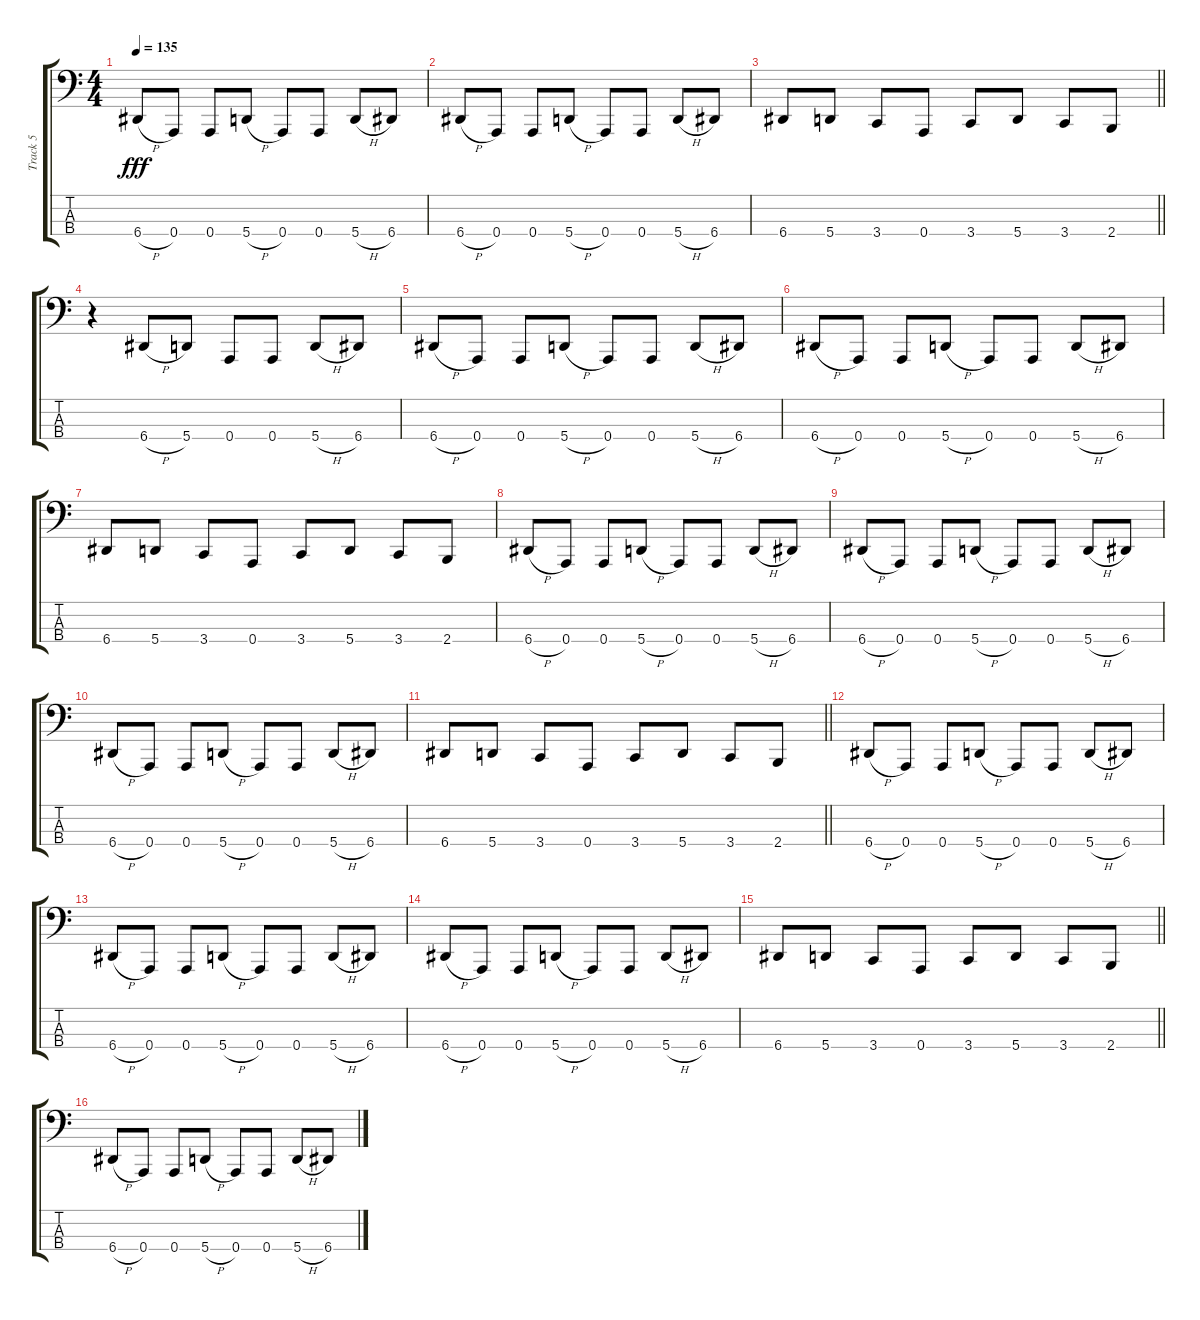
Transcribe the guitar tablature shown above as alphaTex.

\track ("Track 5" "Track 5") {instrument electricbasspick}
\staff {score tabs}
\tuning (D2 A1 E1 A0) {hide}
\ts (4 4)
\tempo 135
\clef f4
\ks c
6.4{h}.8{dy fff} 0.4.8 0.4.8 5.4{h}.8 0.4.8 0.4.8 5.4{h}.8 6.4.8 |
6.4{h}.8 0.4.8 0.4.8 5.4{h}.8 0.4.8 0.4.8 5.4{h}.8 6.4.8 |
\barLineRight lightlight
6.4.8 5.4.8 3.4.8 0.4.8 3.4.8 5.4.8 3.4.8 2.4.8 |
r.4 6.4{h}.8 5.4.8 0.4.8 0.4.8 5.4{h}.8 6.4.8 |
6.4{h}.8 0.4.8 0.4.8 5.4{h}.8 0.4.8 0.4.8 5.4{h}.8 6.4.8 |
6.4{h}.8 0.4.8 0.4.8 5.4{h}.8 0.4.8 0.4.8 5.4{h}.8 6.4.8 |
6.4.8 5.4.8 3.4.8 0.4.8 3.4.8 5.4.8 3.4.8 2.4.8 |
6.4{h}.8 0.4.8 0.4.8 5.4{h}.8 0.4.8 0.4.8 5.4{h}.8 6.4.8 |
6.4{h}.8 0.4.8 0.4.8 5.4{h}.8 0.4.8 0.4.8 5.4{h}.8 6.4.8 |
6.4{h}.8 0.4.8 0.4.8 5.4{h}.8 0.4.8 0.4.8 5.4{h}.8 6.4.8 |
\barLineRight lightlight
6.4.8 5.4.8 3.4.8 0.4.8 3.4.8 5.4.8 3.4.8 2.4.8 |
6.4{h}.8 0.4.8 0.4.8 5.4{h}.8 0.4.8 0.4.8 5.4{h}.8 6.4.8 |
6.4{h}.8 0.4.8 0.4.8 5.4{h}.8 0.4.8 0.4.8 5.4{h}.8 6.4.8 |
6.4{h}.8 0.4.8 0.4.8 5.4{h}.8 0.4.8 0.4.8 5.4{h}.8 6.4.8 |
\barLineRight lightlight
6.4.8 5.4.8 3.4.8 0.4.8 3.4.8 5.4.8 3.4.8 2.4.8 |
6.4{h}.8 0.4.8 0.4.8 5.4{h}.8 0.4.8 0.4.8 5.4{h}.8 6.4.8
